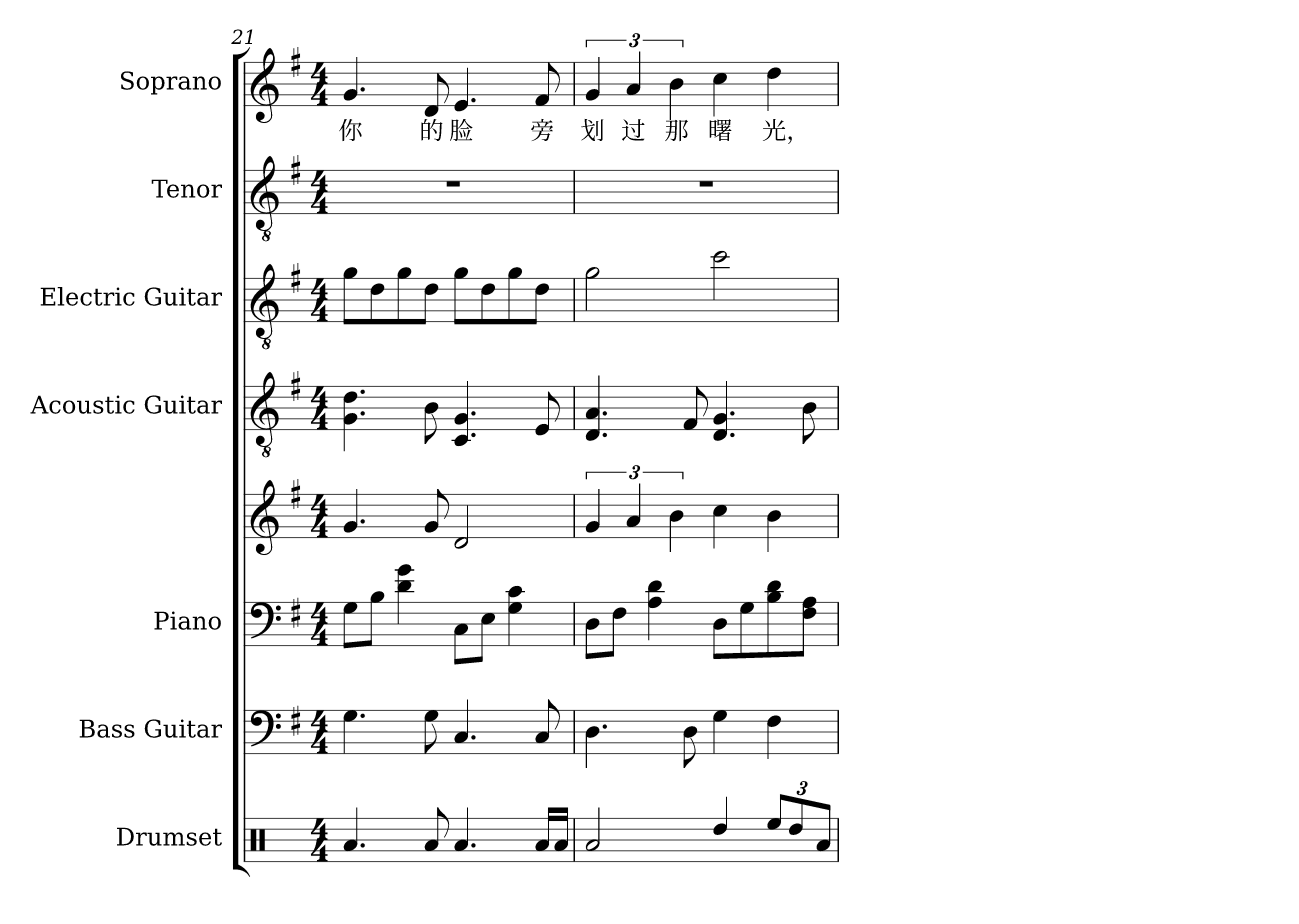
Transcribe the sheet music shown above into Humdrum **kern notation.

**kern	**kern	**kern	**kern	**kern	**kern	**kern	**kern	**text
*part7	*part6	*part5	*part5	*part4	*part3	*part2	*part1	*part1
*staff8	*staff7	*staff6	*staff5	*staff4	*staff3	*staff2	*staff1	*staff1
*I"Drumset	*I"Bass Guitar	*I"Piano	*	*I"Acoustic Guitar	*I"Electric Guitar	*I"Tenor	*I"Soprano	*
*I'Drs.	*I'B. Guit.	*I'Pno.	*	*I'Guit.	*I'El. Guit.	*I'T.	*I'S.	*
*clefX	*clefF4	*clefF4	*clefG2	*clefGv2	*clefGv2	*clefGv2	*clefG2	*
*	*ITrd7c12	*	*	*	*	*	*	*
*k[]	*k[f#]	*k[f#]	*k[f#]	*k[f#]	*k[f#]	*k[f#]	*k[f#]	*
*M4/4	*M4/4	*M4/4	*M4/4	*M4/4	*M4/4	*M4/4	*M4/4	*
=21	=21	=21	=21	=21	=21	=21	=21	=21
!	!	!	!	!	!	!	!	!LO:LY:b
4.Ra/	4.GG\	8G\L	4.g/	4.G\ 4.d\	8g\L	1r	4.g/	你
.	.	8B\J	.	.	8d\	.	.	.
.	.	4d\ 4g\	.	.	8g\	.	.	.
!	!	!	!	!	!	!	!	!LO:LY:b
8Ra/	8GG\	.	8g/	8B\	8d\J	.	8d/	的
!	!	!	!	!	!	!	!	!LO:LY:b
4.Ra/	4.CC/	8C\L	2d/	4.C/ 4.G/	8g\L	.	4.e/	脸
.	.	8E\J	.	.	8d\	.	.	.
.	.	4G\ 4c\	.	.	8g\	.	.	.
!	!	!	!	!	!	!	!	!LO:LY:b
16Ra/LL	8CC/	.	.	8E/	8d\J	.	8f#/	旁
16Ra/JJ	.	.	.	.	.	.	.	.
!!LO:PB:g=z
=22	=22	=22	=22	=22	=22	=22	=22	=22
!	!	!	!	!	!	!	!	!LO:LY:b
2Ra/	4.DD\	8D\L	6g/	4.D/ 4.A/	2g\	1r	6g/	划
.	.	8F#\J	.	.	.	.	.	.
!	!	!	!	!	!	!	!	!LO:LY:b
.	.	.	6a/	.	.	.	6a/	过
.	.	4A\ 4d\	.	.	.	.	.	.
!	!	!	!	!	!	!	!	!LO:LY:b
.	.	.	6b\	.	.	.	6b\	那
.	8DD\	.	.	8F#/	.	.	.	.
!	!	!	!	!	!	!	!	!LO:LY:b
4Rdd/	4GG\	8D\L	4cc\	4.D/ 4.G/	2cc\	.	4cc\	曙
.	.	8G\	.	.	.	.	.	.
*Xbrackettup	*	*	*	*	*	*	*	*
!	!	!	!	!	!	!	!	!LO:LY:b
12Ree/L	4FF#\	8B\ 8d\	4b\	.	.	.	4dd\	光，
12Rdd/	.	.	.	.	.	.	.	.
.	.	8F#\ 8A\J	.	8B\	.	.	.	.
12Ra/J	.	.	.	.	.	.	.	.
=	=	=	=	=	=	=	=	=
*-	*-	*-	*-	*-	*-	*-	*-	*-
